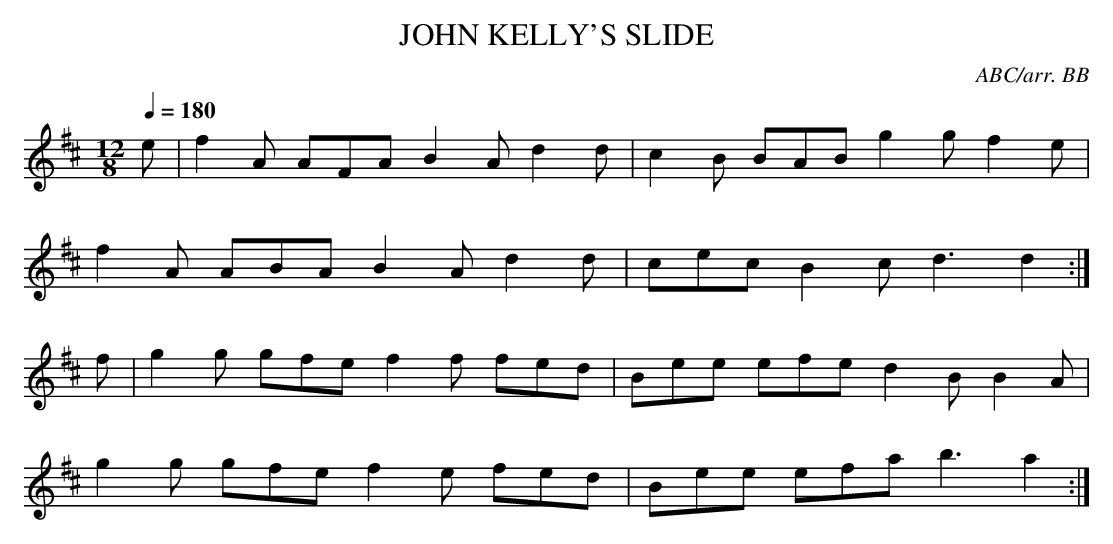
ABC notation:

X:1
T:JOHN KELLY'S SLIDE
C:ABC/arr. BB
Q:1/4=180
M:12/8
L:1/8
K:D
e|f2A AFA B2A d2d|c2B BAB g2g f2e|
f2A ABA B2A d2d|cec B2c d3 d2 :|
f|g2g gfe f2f fed|Bee efe d2B B2A|
g2g gfe f2e fed|Bee efa b3 a2 :|
